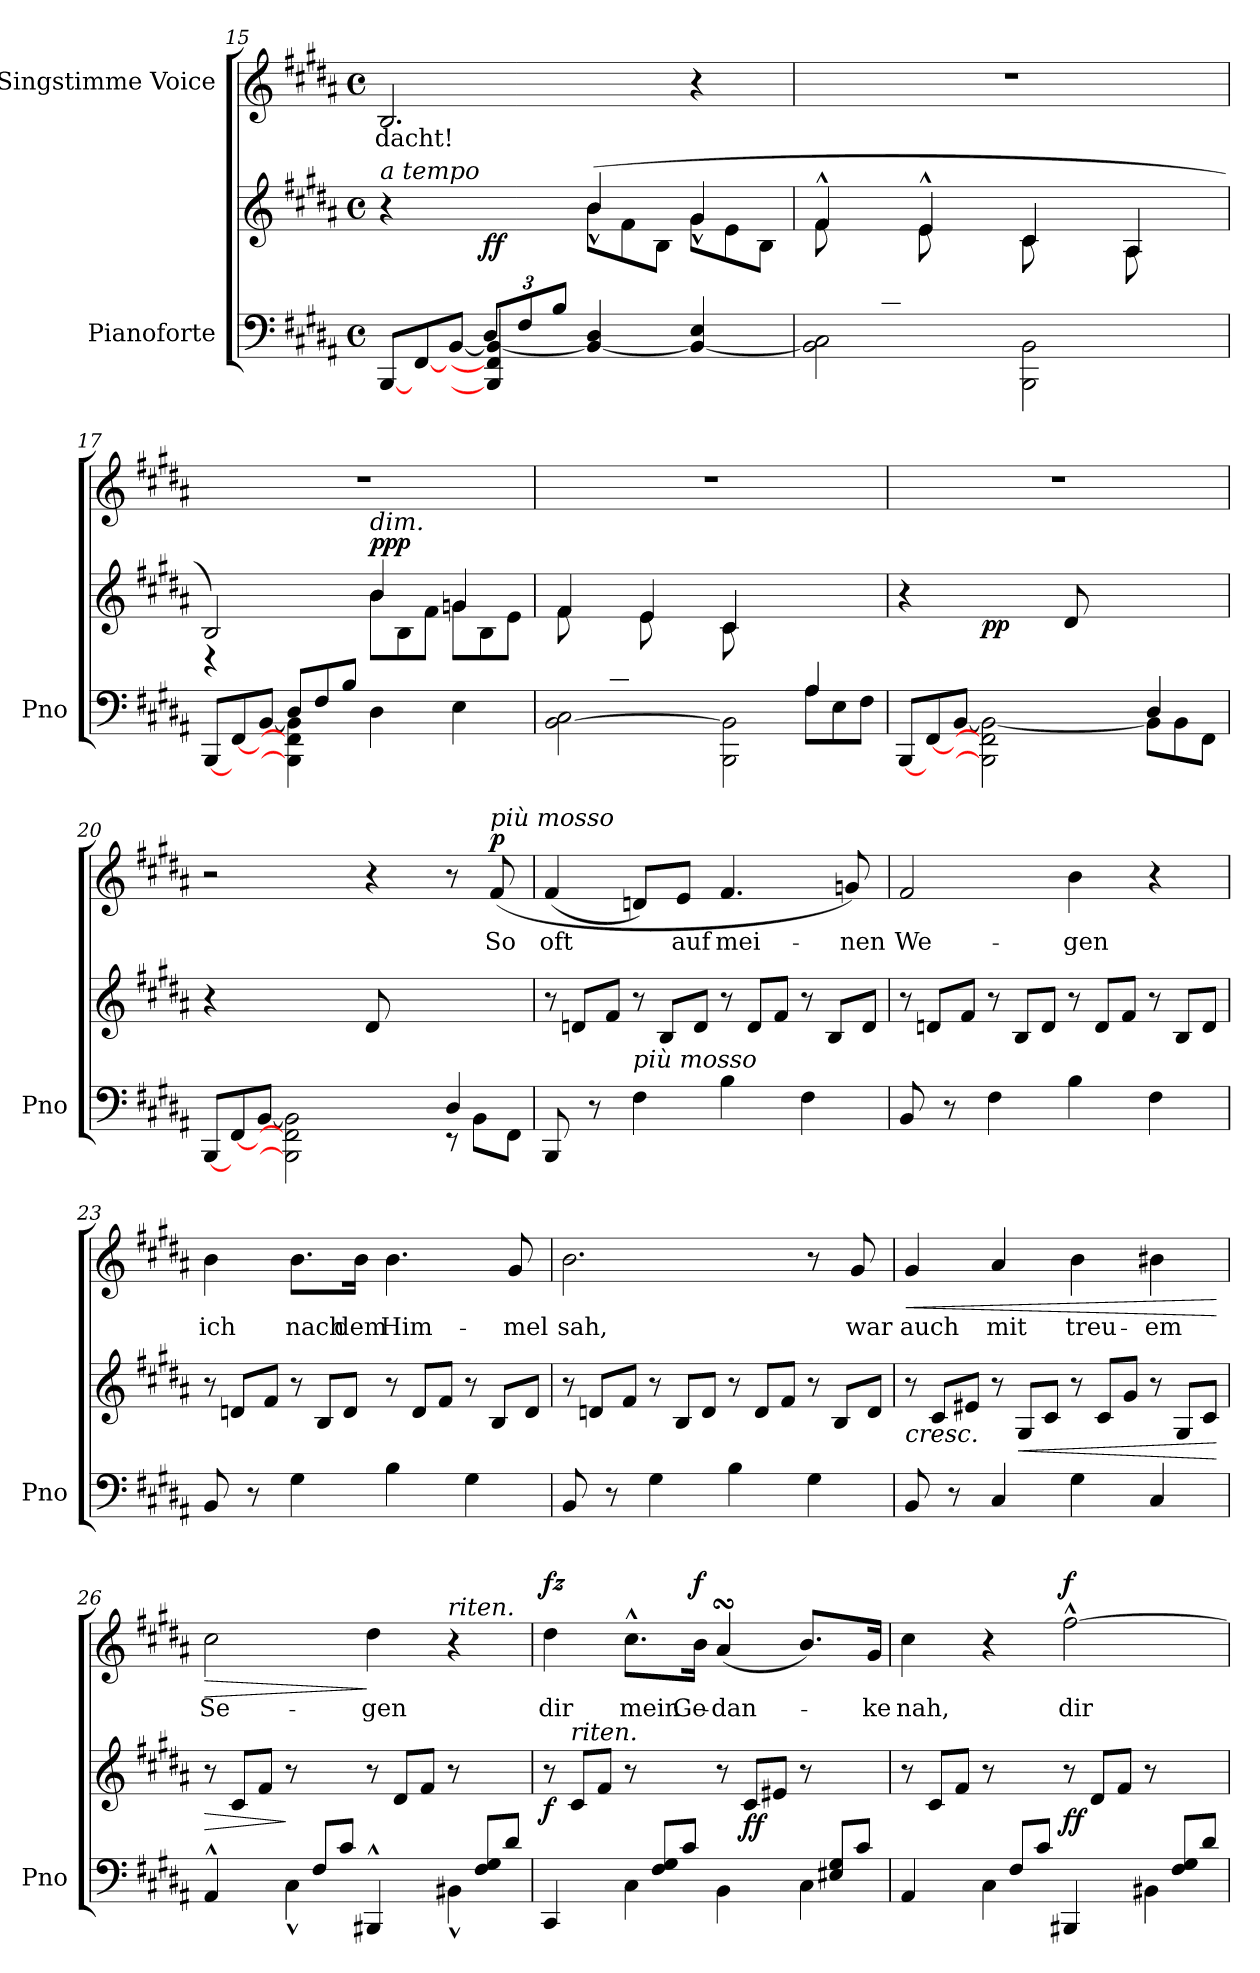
**kern	**kern	**dynam	**kern	**text	**dynam
*part2	*part2	*part2	*part1	*part1	*part1
*staff3	*staff2	*staff2/3	*staff1	*staff1	*staff1
*I"Pianoforte	*	*	*I"Singstimme  Voice	*	*
*I'Pno	*	*	*	*	*
*clefF4	*clefG2	*	*clefG2	*	*
*k[f#c#g#d#a#]	*k[f#c#g#d#a#]	*	*k[f#c#g#d#a#]	*	*
*M4/4	*M4/4	*	*M4/4	*	*
*met(c)	*met(c)	*	*met(c)	*	*
=15	=15	=15	=15	=15	=15
*^	*	*	*	*	*
*	*Xtuplet	*	*	*	*	*
*	*	*^	*	*	*	*
!	!	!LO:TX:i:t=a tempo	!	!	!	!	!
4ryy	[12BBB/L	4r	2ryy	.	2.B/	-dacht!	.
.	[12FF#/	.	.	.	.	.	.
.	[12BB/J	.	.	.	.	.	.
!	!	!	!	!LO:DY:b	!	!	!
12D#/L	4BBB/] 4FF#/] 4BB/_	4ryy	.	ff	.	.	.
12F#/	.	.	.	.	.	.	.
12B/J	.	.	.	.	.	.	.
*	*	*Xtuplet	*	*	*	*	*
2ryy	4BB/_ 4D#/	(>12b\L	4b^^/	.	.	.	.
.	.	12f#\	.	.	.	.	.
.	.	12B\J	.	.	.	.	.
.	4BB/_ 4E/	12g#\L	4g#^^/	.	4r	.	.
.	.	12e\	.	.	.	.	.
.	.	12B\J	.	.	.	.	.
=16	=16	=16	=16	=16	=16	=16	=16
12ryy	2BB\] 2C#\	4f#^^/	12f#\L	.	1r	.	.
12A#/	.	.	6ryy	.	.	.	.
12c#/J	.	.	.	.	.	.	.
12ryy	.	4e^^/	12e\L	.	.	.	.
12F#/	.	.	6ryy	.	.	.	.
12A#/J	.	.	.	.	.	.	.
12ryy	2BBB\ 2BB\	4c#/	12c#\L	.	.	.	.
12E/	.	.	6ryy	.	.	.	.
12F#/J	.	.	.	.	.	.	.
12ryy	.	4A#/	12A#\L	.	.	.	.
12E/	.	.	6ryy	.	.	.	.
12F#/J	.	.	.	.	.	.	.
=17	=17	=17	=17	=17	=17	=17	=17
4ryy	[<12BBB/L	2B/)	4r	.	1r	.	.
.	[<12FF#/	.	.	.	.	.	.
.	[<12BB/J	.	.	.	.	.	.
12D#/L	4BBB\] 4FF#\] 4BB\]	.	4ryy	.	.	.	.
12F#/	.	.	.	.	.	.	.
12B/J	.	.	.	.	.	.	.
!	!	!LO:TX:a:i:t=dim.	!	!	!	!	!
!	!	!	!	!LO:DY:b=2	!	!	!
!	!	!	!	!LO:DY:n=1:a	!	!	!
2ryy	4D#\	(4b/	12b\L	p pp	.	.	.
.	.	.	12B\	.	.	.	.
.	.	.	12f#\J	.	.	.	.
.	4E\	4gn/	12g\L	.	.	.	.
.	.	.	12B\	.	.	.	.
.	.	.	12e\J	.	.	.	.
=18	=18	=18	=18	=18	=18	=18	=18
*	*^	*	*	*	*	*	*
2.ryy	12ryy	[2BB\ 2C#\	4f#/	12f#\L	.	1r	.	.
.	12A#/	.	.	6ryy	.	.	.	.
.	12c#/J	.	.	.	.	.	.	.
.	12ryy	.	4e/	12e\L	.	.	.	.
.	12F#/	.	.	6ryy	.	.	.	.
.	12A#/J	.	.	.	.	.	.	.
.	12ryy	2BBB\ 2BB\]	4c#/	12c#\L	.	.	.	.
.	12E/	.	.	4ryy	.	.	.	.
.	12F#/J	.	.	.	.	.	.	.
4A#/)	12A#\L	.	4ryy	.	.	.	.	.
.	12E\	.	.	6ryy	.	.	.	.
.	12F#\J	.	.	.	.	.	.	.
*	*v	*v	*	*	*	*	*	*
*	*	*v	*v	*	*	*	*
=19	=19	=19	=19	=19	=19	=19
4ryy	[<12BBB/L	4r	.	1r	.	.
.	[<12FF#/	.	.	.	.	.
.	[<12BB/J	.	.	.	.	.
!	!	!	!LO:DY:b	!	!	!
12D#/L	2BBB\] 2FF#\] 2BB\_	4ryy	pp	.	.	.
12F#/	.	.	.	.	.	.
12B/J	.	.	.	.	.	.
12ryy	.	12d#/L	.	.	.	.
12B/	.	12%5ryy	.	.	.	.
12F#/J	.	.	.	.	.	.
4D#/	12BB\L]	.	.	.	.	.
.	12BB\	.	.	.	.	.
.	12FF#\J	.	.	.	.	.
=20	=20	=20	=20	=20	=20	=20
4ryy	[<12BBB/L	4r	.	2r	.	.
.	[<12FF#/	.	.	.	.	.
.	[<12BB/J	.	.	.	.	.
12D#/L	2BBB\] 2FF#\] 2BB\]	4ryy	.	.	.	.
12F#/	.	.	.	.	.	.
12B/J	.	.	.	.	.	.
12ryy	.	12d#/L	.	4r	.	.
12B/	.	12%5ryy	.	.	.	.
12F#/J	.	.	.	.	.	.
4D#/	12r	.	.	8r	.	.
.	12BB\L	.	.	.	.	.
!	!	!	!	!LO:TX:i:t=più mosso	!	!
!	!	!	!	!	!	!LO:DY:a
.	.	.	.	(8f#/	So	p
.	12FF#\J	.	.	.	.	.
*v	*v	*	*	*	*	*
=21	=21	=21	=21	=21	=21
8BBB/	12r	.	(4f#/	oft	.
.	12dn/L	.	.	.	.
8r	.	.	.	.	.
.	12f#/J	.	.	.	.
!LO:TX:i:t=più mosso	!	!	!	!	!
4F#\	12r	.	8dn/L)	.	.
.	12B/L	.	.	.	.
.	.	.	8e/J	auf	.
.	12d/J	.	.	.	.
4B\	12r	.	4.f#/	mei-	.
.	12d/L	.	.	.	.
.	12f#/J	.	.	.	.
4F#\	12r	.	.	.	.
.	12B/L	.	.	.	.
.	.	.	8gn/)	-nen	.
.	12d/J	.	.	.	.
=22	=22	=22	=22	=22	=22
8BB/	12r	.	2f#/	We-	.
.	12dn/L	.	.	.	.
8r	.	.	.	.	.
.	12f#/J	.	.	.	.
4F#\	12r	.	.	.	.
.	12B/L	.	.	.	.
.	12d/J	.	.	.	.
4B\	12r	.	4b\	-gen	.
.	12d/L	.	.	.	.
.	12f#/J	.	.	.	.
4F#\	12r	.	4r	.	.
.	12B/L	.	.	.	.
.	12d/J	.	.	.	.
=23	=23	=23	=23	=23	=23
8BB/	12r	.	4b\	ich	.
.	12dn/L	.	.	.	.
8r	.	.	.	.	.
.	12f#/J	.	.	.	.
4G#\	12r	.	8.b\L	nach	.
.	12B/L	.	.	.	.
.	12d/J	.	.	.	.
.	.	.	16b\Jk	dem	.
4B\	12r	.	4.b\	Him-	.
.	12d/L	.	.	.	.
.	12f#/J	.	.	.	.
4G#\	12r	.	.	.	.
.	12B/L	.	.	.	.
.	.	.	8g#/	-mel	.
.	12d/J	.	.	.	.
=24	=24	=24	=24	=24	=24
8BB/	12r	.	2.b\	sah,	.
.	12dn/L	.	.	.	.
8r	.	.	.	.	.
.	12f#/J	.	.	.	.
4G#\	12r	.	.	.	.
.	12B/L	.	.	.	.
.	12d/J	.	.	.	.
4B\	12r	.	.	.	.
.	12d/L	.	.	.	.
.	12f#/J	.	.	.	.
4G#\	12r	.	8r	.	.
.	12B/L	.	.	.	.
.	.	.	8g#/	war	.
.	12d/J	.	.	.	.
=25	=25	=25	=25	=25	=25
!	!LO:TX:b:i:t=cresc.	!	!	!	!
!	!	!	!	!	!LO:HP:b
8BB/	12r	.	4g#/	auch	<
.	12c#/L	.	.	.	.
8r	.	.	.	.	.
.	12e#X/J	.	.	.	.
4C#/	12r	.	4a#/	mit	.
!	!	!LO:HP:b	!	!	!
.	12G#/L	<	.	.	.
.	12c#/J	.	.	.	.
4G#\	12r	.	4b\	treu-	.
.	12c#/L	.	.	.	.
.	12g#/J	.	.	.	.
4C#/	12r	.	4b#X\	-em	.
.	12G#/L	.	.	.	.
.	12c#/J	.	.	.	.
.	.	[	.	.	[
=26	=26	=26	=26	=26	=26
*^	*	*	*	*	*
!	!	!	!LO:HP:b	!	!	!LO:HP:b
3ryy	4AA#^^/	12r	>	2cc#\	Se-	>
.	.	12c#/L	.	.	.	.
.	.	12f#/J	.	.	.	.
.	4C#^^\	12r	]	.	.	.
12F#/L	.	6ryy	.	.	.	.
12c#/J	.	.	.	.	.	.
3ryy	4BBB#X^^/	12r	.	4dd#\	-gen	]
.	.	12d#/L	.	.	.	.
.	.	12f#/J	.	.	.	.
!	!	!	!	!LO:TX:i:t=riten.	!	!
.	4BB#X^^\	12r	.	4r	.	.
12F#/ 12G#/L	.	6ryy	.	.	.	.
12d#/J	.	.	.	.	.	.
=27	=27	=27	=27	=27	=27	=27
!	!	!	!LO:DY:b	!	!	!LO:DY:a
3ryy	4CC#/	12r	f	4dd#\	dir	fz
!	!	!LO:TX:i:t=riten.	!	!	!	!
.	.	12c#/L	.	.	.	.
.	.	12f#/J	.	.	.	.
.	4C#\	12r	.	8.cc#^^\L	mein	.
12F#/ 12G#/L	.	6ryy	.	.	.	.
12c#/J	.	.	.	.	.	.
!	!	!	!	!	!	!LO:DY:a
.	.	.	.	16b\Jk	Ge-	f
3ryy	4BB\	12r	.	(4a#sSsS/	-dan-	.
!	!	!	!LO:DY:b	!	!	!
.	.	12c#/L	ff	.	.	.
.	.	12e#X/J	.	.	.	.
.	4C#\	12r	.	8.b/L)	.	.
12E#X/ 12G#/L	.	6ryy	.	.	.	.
12c#/J	.	.	.	.	.	.
.	.	.	.	16g#/Jk	-ke	.
=28	=28	=28	=28	=28	=28	=28
3ryy	4AA#/	12r	.	4cc#\	nah,	.
.	.	12c#/L	.	.	.	.
.	.	12f#/J	.	.	.	.
.	4C#\	12r	.	4r	.	.
12F#/L	.	6ryy	.	.	.	.
12c#/J	.	.	.	.	.	.
!	!	!	!LO:DY:b	!	!	!LO:DY:a
3ryy	4BBB#X/	12r	ff	[2ff#^^\	dir	f
.	.	12d#/L	.	.	.	.
.	.	12f#/J	.	.	.	.
.	4BB#X\	12r	.	.	.	.
12F#/ 12G#/L	.	6ryy	.	.	.	.
12d#/J	.	.	.	.	.	.
*v	*v	*	*	*	*	*
=	=	=	=	=	=
*-	*-	*-	*-	*-	*-
